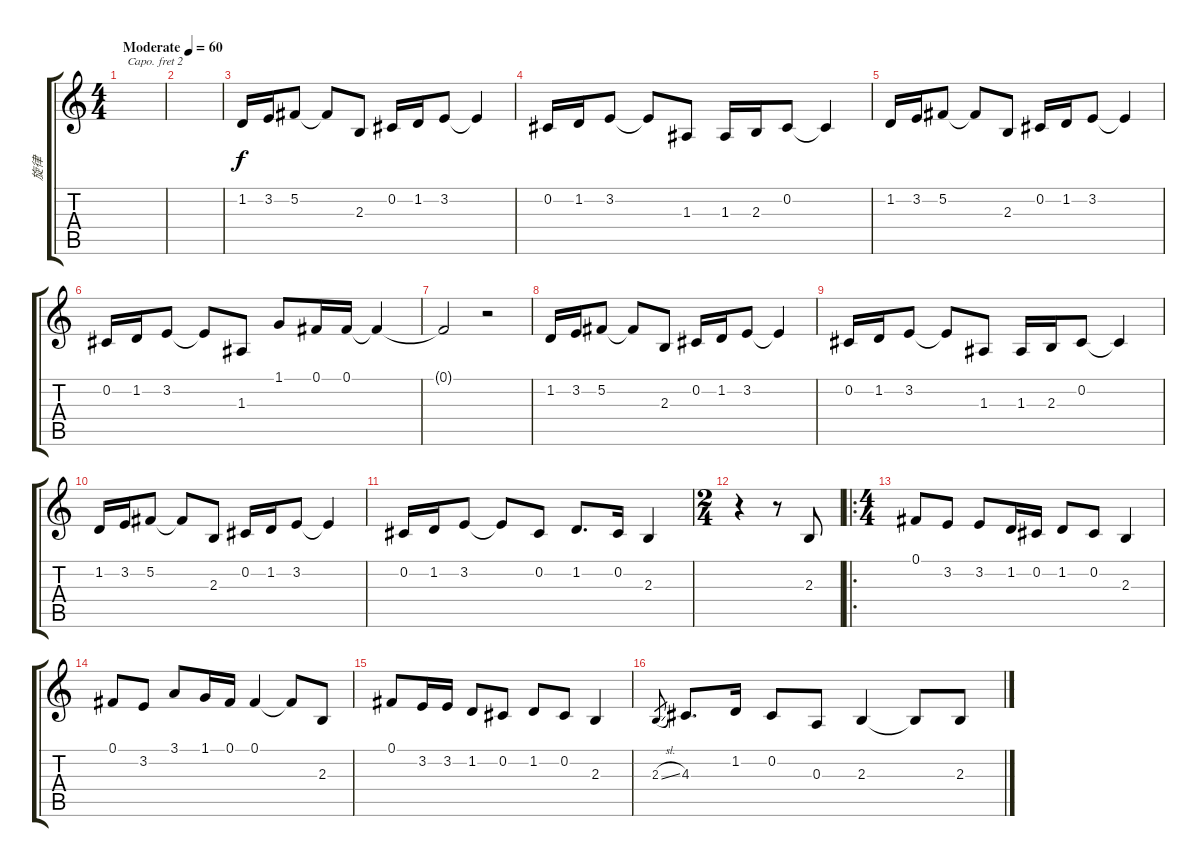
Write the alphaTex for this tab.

\track ("旋律" "旋律") {instrument acousticgrandpiano}
\staff {score tabs}
\capo 2
\tuning (E4 B3 G3 D3 A2 E2) {hide}
\ts (4 4)
\tempo (60 "Moderate")
\clef g2
\ks c
|
|
1.2.16{txt ""} 3.2.16 5.2.8 5.2{t}.8 2.3.8 0.2.16 1.2.16 3.2.8 3.2{t}.4 |
0.2.16 1.2.16 3.2.8 3.2{t}.8 1.3.8 1.3.16 2.3.16 0.2.8 0.2{t}.4 |
1.2.16 3.2.16 5.2.8 5.2{t}.8 2.3.8 0.2.16 1.2.16 3.2.8 3.2{t}.4 |
0.2.16 1.2.16 3.2.8 3.2{t}.8 1.3.8 1.1.8 0.1.16 0.1.16 0.1{t}.4 |
0.1{t}.2 r.2 |
1.2.16 3.2.16 5.2.8 5.2{t}.8 2.3.8 0.2.16 1.2.16 3.2.8 3.2{t}.4 |
0.2.16 1.2.16 3.2.8 3.2{t}.8 1.3.8 1.3.16 2.3.16 0.2.8 0.2{t}.4 |
1.2.16 3.2.16 5.2.8 5.2{t}.8 2.3.8 0.2.16 1.2.16 3.2.8 3.2{t}.4 |
0.2.16 1.2.16 3.2.8 3.2{t}.8 0.2.8 1.2.8{d} 0.2.16 2.3.4 |
\ts (2 4)
r.4 r.8 2.3.8 |
\ro
\ts (4 4)
0.1.8 3.2.8 3.2.8 1.2.16 0.2.16 1.2.8 0.2.8 2.3.4 |
0.1.8 3.2.8 3.1.8 1.1.16 0.1.16 0.1.4 0.1{t}.8 2.3.8 |
0.1.8 3.2.16 3.2.16 1.2.8 0.2.8 1.2.8 0.2.8 2.3.4 |
2.3{sl}.8{gr} 4.3.8{d} 1.2.16 0.2.8 0.3.8 2.3.4 2.3{t}.8 2.3.8
